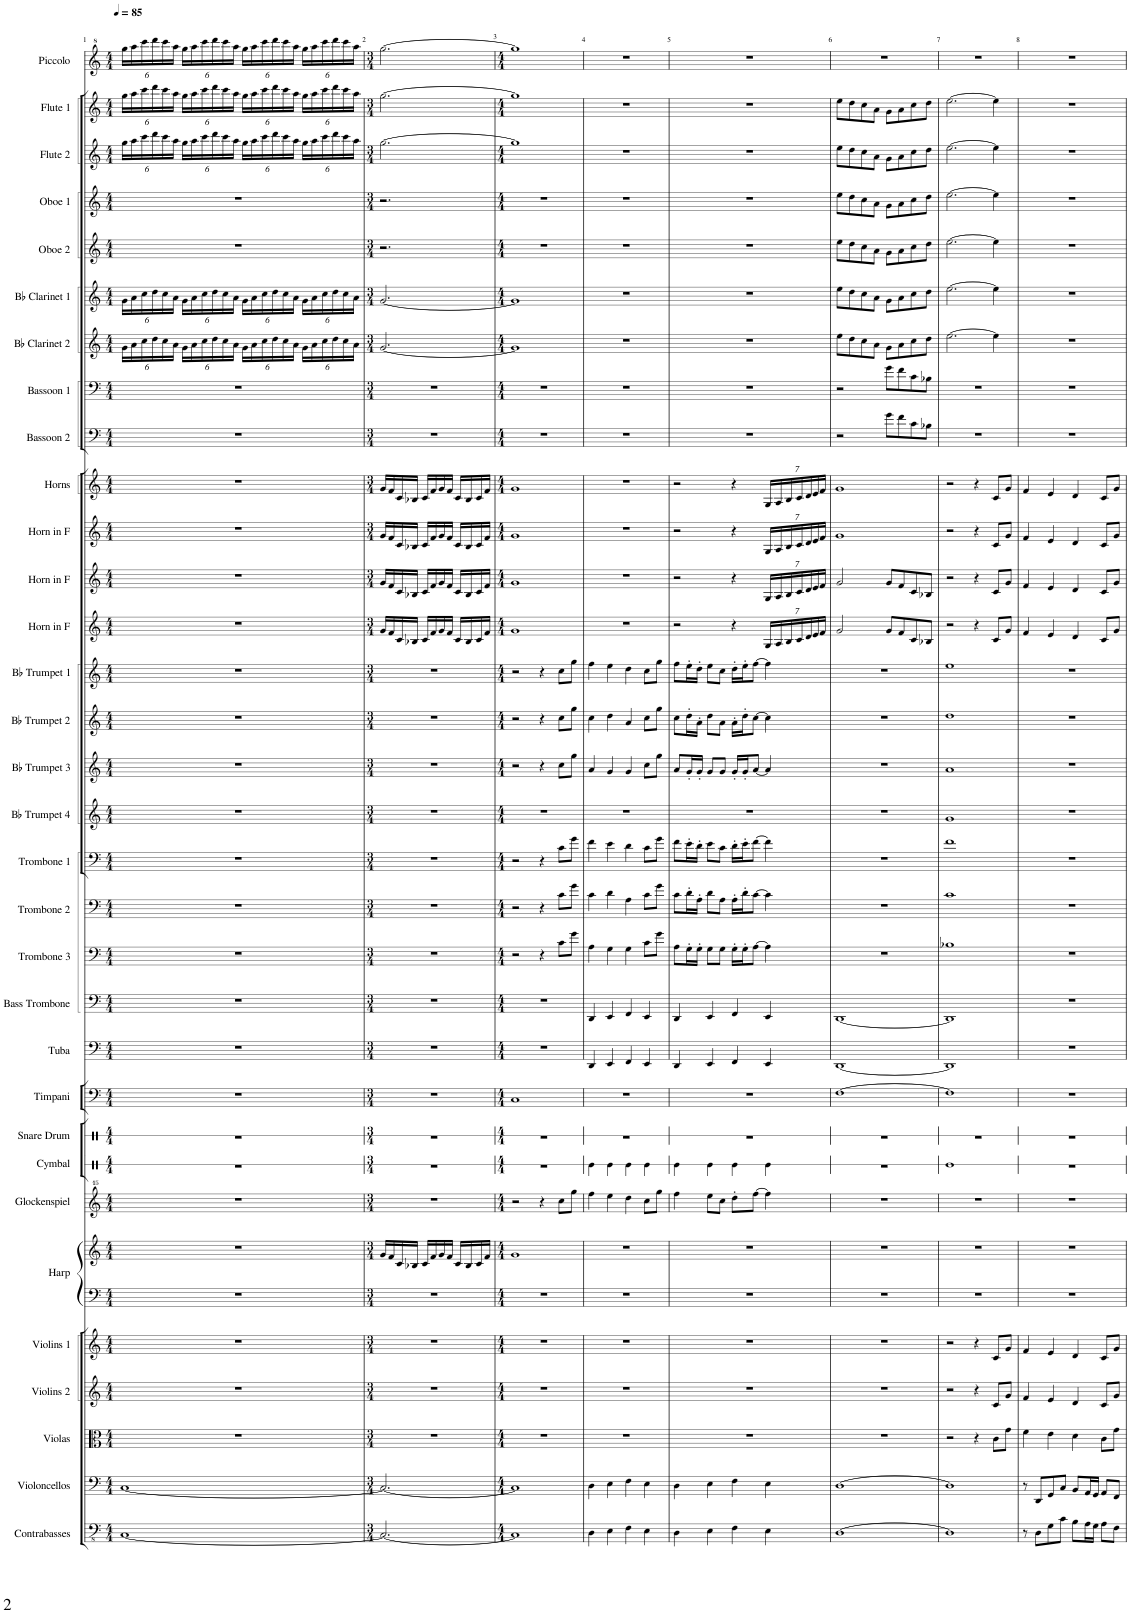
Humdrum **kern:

**kern	**kern	**kern	**kern	**kern	**kern	**kern	**kern	**kern	**kern	**kern	**kern	**kern	**kern	**kern	**kern	**kern	**kern	**kern	**kern	**kern	**kern	**kern	**kern	**kern	**kern	**kern	**kern	**kern	**kern	**kern	**kern	**kern
*part32	*part31	*part30	*part29	*part28	*part27	*part27	*part26	*part25	*part24	*part23	*part22	*part21	*part20	*part19	*part18	*part17	*part16	*part15	*part14	*part13	*part12	*part11	*part10	*part9	*part8	*part7	*part6	*part5	*part4	*part3	*part2	*part1
*staff33	*staff32	*staff31	*staff30	*staff29	*staff28	*staff27	*staff26	*staff25	*staff24	*staff23	*staff22	*staff21	*staff20	*staff19	*staff18	*staff17	*staff16	*staff15	*staff14	*staff13	*staff12	*staff11	*staff10	*staff9	*staff8	*staff7	*staff6	*staff5	*staff4	*staff3	*staff2	*staff1
*I"Contrabasses	*I"Violoncellos	*I"Violas	*I"Violins 2	*I"Violins 1	*I"Harp	*	*I"Glockenspiel	*I"Cymbal	*I"Snare Drum	*I"Timpani	*I"Tuba	*I"Bass Trombone	*I"Trombone 3	*I"Trombone 2	*I"Trombone 1	*I"Bb Trumpet 4	*I"Bb Trumpet 3	*I"Bb Trumpet 2	*I"Bb Trumpet 1	*I"Horn in F	*I"Horn in F	*I"Horn in F	*I"Horns	*I"Bassoon 2	*I"Bassoon 1	*I"Bb Clarinet 2	*I"Bb Clarinet 1	*I"Oboe 2	*I"Oboe 1	*I"Flute 2	*I"Flute 1	*I"Piccolo
*I'Cbs.	*I'Vcs.	*I'Vlas.	*I'Vlns. 2	*I'Vlns. 1	*I'Hrp.	*	*I'Glock.	*I'Cym.	*I'Sn. Dr.	*I'Timp.	*I'Tba.	*I'Bass Tbn.	*I'Tbn.3	*I'Tbn. 2	*I'Tbn. 1	*I'Bb Tpt. 4	*I'Bb Tpt.3	*I'Bb Tpt. 2	*I'Bb Tpt. 1	*	*	*	*I'Horns	*I'Bsn. 2	*I'Bsn. 1	*I'Bb Cl. 2	*I'Bb Cl. 1	*I'Ob. 2	*I'Ob. 1	*I'Fl. 2	*I'Fl. 1	*I'Picc.
*	*	*	*	*	*	*	*	*stria1	*stria1	*	*	*	*	*	*	*	*	*	*	*	*	*	*	*	*	*	*	*	*	*	*	*
*clefFv4	*clefF4	*clefC3	*clefG2	*clefG2	*clefF4	*clefG2	*clefG^^2	*clefX	*clefX	*clefF4	*clefF4	*clefF4	*clefF4	*clefF4	*clefF4	*clefG2	*clefG2	*clefG2	*clefG2	*clefG2	*clefG2	*clefG2	*clefG2	*clefF4	*clefF4	*clefG2	*clefG2	*clefG2	*clefG2	*clefG2	*clefG2	*clefG^2
*	*	*	*	*	*	*	*	*	*	*	*	*	*	*	*	*ITrd1c2	*ITrd1c2	*ITrd1c2	*ITrd1c2	*ITrd4c7	*ITrd4c7	*ITrd4c7	*ITrd4c7	*	*	*ITrd1c2	*ITrd1c2	*	*	*	*	*ITrd-7c-12
*k[]	*k[]	*k[]	*k[]	*k[]	*k[]	*k[]	*k[]	*k[]	*k[]	*k[]	*k[]	*k[]	*k[]	*k[]	*k[]	*k[]	*k[]	*k[]	*k[]	*k[]	*k[]	*k[]	*k[]	*k[]	*k[]	*k[]	*k[]	*k[]	*k[]	*k[]	*k[]	*k[]
*M4/4	*M4/4	*M4/4	*M4/4	*M4/4	*M4/4	*M4/4	*M4/4	*M4/4	*M4/4	*M4/4	*M4/4	*M4/4	*M4/4	*M4/4	*M4/4	*M4/4	*M4/4	*M4/4	*M4/4	*M4/4	*M4/4	*M4/4	*M4/4	*M4/4	*M4/4	*M4/4	*M4/4	*M4/4	*M4/4	*M4/4	*M4/4	*M4/4
*MM85	*MM85	*MM85	*MM85	*MM85	*MM85	*MM85	*MM85	*MM85	*MM85	*MM85	*MM85	*MM85	*MM85	*MM85	*MM85	*MM85	*MM85	*MM85	*MM85	*MM85	*MM85	*MM85	*MM85	*MM85	*MM85	*MM85	*MM85	*MM85	*MM85	*MM85	*MM85	*MM85
*	*	*	*	*	*	*	*	*	*	*	*	*	*	*	*	*	*	*	*	*	*	*	*	*	*	*Xbrackettup	*Xbrackettup	*	*	*Xbrackettup	*Xbrackettup	*Xbrackettup
=1	=1	=1	=1	=1	=1	=1	=1	=1	=1	=1	=1	=1	=1	=1	=1	=1	=1	=1	=1	=1	=1	=1	=1	=1	=1	=1	=1	=1	=1	=1	=1	=1
[1CC	[1C	1r	1r	1r	1r	1r	1r	1r	1r	1r	1r	1r	1r	1r	1r	1r	1r	1r	1r	1r	1r	1r	1r	1r	1r	24g\LL	24g\LL	1r	1r	24gg\LL	24gg\LL	24ggg\LL
.	.	.	.	.	.	.	.	.	.	.	.	.	.	.	.	.	.	.	.	.	.	.	.	.	.	24a\	24a\	.	.	24aa\	24aa\	24aaa\
.	.	.	.	.	.	.	.	.	.	.	.	.	.	.	.	.	.	.	.	.	.	.	.	.	.	24cc\	24cc\	.	.	24ccc\	24ccc\	24cccc\
.	.	.	.	.	.	.	.	.	.	.	.	.	.	.	.	.	.	.	.	.	.	.	.	.	.	24dd\	24dd\	.	.	24ddd\	24ddd\	24dddd\
.	.	.	.	.	.	.	.	.	.	.	.	.	.	.	.	.	.	.	.	.	.	.	.	.	.	24cc\	24cc\	.	.	24ccc\	24ccc\	24cccc\
.	.	.	.	.	.	.	.	.	.	.	.	.	.	.	.	.	.	.	.	.	.	.	.	.	.	24a\JJ	24a\JJ	.	.	24aa\JJ	24aa\JJ	24aaa\JJ
.	.	.	.	.	.	.	.	.	.	.	.	.	.	.	.	.	.	.	.	.	.	.	.	.	.	24g\LL	24g\LL	.	.	24gg\LL	24gg\LL	24ggg\LL
.	.	.	.	.	.	.	.	.	.	.	.	.	.	.	.	.	.	.	.	.	.	.	.	.	.	24a\	24a\	.	.	24aa\	24aa\	24aaa\
.	.	.	.	.	.	.	.	.	.	.	.	.	.	.	.	.	.	.	.	.	.	.	.	.	.	24cc\	24cc\	.	.	24ccc\	24ccc\	24cccc\
.	.	.	.	.	.	.	.	.	.	.	.	.	.	.	.	.	.	.	.	.	.	.	.	.	.	24dd\	24dd\	.	.	24ddd\	24ddd\	24dddd\
.	.	.	.	.	.	.	.	.	.	.	.	.	.	.	.	.	.	.	.	.	.	.	.	.	.	24cc\	24cc\	.	.	24ccc\	24ccc\	24cccc\
.	.	.	.	.	.	.	.	.	.	.	.	.	.	.	.	.	.	.	.	.	.	.	.	.	.	24a\JJ	24a\JJ	.	.	24aa\JJ	24aa\JJ	24aaa\JJ
.	.	.	.	.	.	.	.	.	.	.	.	.	.	.	.	.	.	.	.	.	.	.	.	.	.	24g\LL	24g\LL	.	.	24gg\LL	24gg\LL	24ggg\LL
.	.	.	.	.	.	.	.	.	.	.	.	.	.	.	.	.	.	.	.	.	.	.	.	.	.	24a\	24a\	.	.	24aa\	24aa\	24aaa\
.	.	.	.	.	.	.	.	.	.	.	.	.	.	.	.	.	.	.	.	.	.	.	.	.	.	24cc\	24cc\	.	.	24ccc\	24ccc\	24cccc\
.	.	.	.	.	.	.	.	.	.	.	.	.	.	.	.	.	.	.	.	.	.	.	.	.	.	24dd\	24dd\	.	.	24ddd\	24ddd\	24dddd\
.	.	.	.	.	.	.	.	.	.	.	.	.	.	.	.	.	.	.	.	.	.	.	.	.	.	24cc\	24cc\	.	.	24ccc\	24ccc\	24cccc\
.	.	.	.	.	.	.	.	.	.	.	.	.	.	.	.	.	.	.	.	.	.	.	.	.	.	24a\JJ	24a\JJ	.	.	24aa\JJ	24aa\JJ	24aaa\JJ
.	.	.	.	.	.	.	.	.	.	.	.	.	.	.	.	.	.	.	.	.	.	.	.	.	.	24g\LL	24g\LL	.	.	24gg\LL	24gg\LL	24ggg\LL
.	.	.	.	.	.	.	.	.	.	.	.	.	.	.	.	.	.	.	.	.	.	.	.	.	.	24a\	24a\	.	.	24aa\	24aa\	24aaa\
.	.	.	.	.	.	.	.	.	.	.	.	.	.	.	.	.	.	.	.	.	.	.	.	.	.	24cc\	24cc\	.	.	24ccc\	24ccc\	24cccc\
.	.	.	.	.	.	.	.	.	.	.	.	.	.	.	.	.	.	.	.	.	.	.	.	.	.	24dd\	24dd\	.	.	24ddd\	24ddd\	24dddd\
.	.	.	.	.	.	.	.	.	.	.	.	.	.	.	.	.	.	.	.	.	.	.	.	.	.	24cc\	24cc\	.	.	24ccc\	24ccc\	24cccc\
.	.	.	.	.	.	.	.	.	.	.	.	.	.	.	.	.	.	.	.	.	.	.	.	.	.	24a\JJ	24a\JJ	.	.	24aa\JJ	24aa\JJ	24aaa\JJ
=2	=2	=2	=2	=2	=2	=2	=2	=2	=2	=2	=2	=2	=2	=2	=2	=2	=2	=2	=2	=2	=2	=2	=2	=2	=2	=2	=2	=2	=2	=2	=2	=2
*M3/4	*M3/4	*M3/4	*M3/4	*M3/4	*M3/4	*M3/4	*M3/4	*M3/4	*M3/4	*M3/4	*M3/4	*M3/4	*M3/4	*M3/4	*M3/4	*M3/4	*M3/4	*M3/4	*M3/4	*M3/4	*M3/4	*M3/4	*M3/4	*M3/4	*M3/4	*M3/4	*M3/4	*M3/4	*M3/4	*M3/4	*M3/4	*M3/4
2.CC/_	2.C/_	2.r	2.r	2.r	2.r	16g/LL	2.r	2.r	2.r	2.r	2.r	2.r	2.r	2.r	2.r	2.r	2.r	2.r	2.r	16g/LL	16g/LL	16g/LL	16g/LL	2.r	2.r	[2.g/	[2.g/	2.r	2.r	[2.gg\	[2.gg\	[2.ggg\
.	.	.	.	.	.	16f/	.	.	.	.	.	.	.	.	.	.	.	.	.	16f/	16f/	16f/	16f/	.	.	.	.	.	.	.	.	.
.	.	.	.	.	.	16c/	.	.	.	.	.	.	.	.	.	.	.	.	.	16c/	16c/	16c/	16c/	.	.	.	.	.	.	.	.	.
.	.	.	.	.	.	16B-X/JJ	.	.	.	.	.	.	.	.	.	.	.	.	.	16B-X/JJ	16B-X/JJ	16B-X/JJ	16B-X/JJ	.	.	.	.	.	.	.	.	.
.	.	.	.	.	.	16c/LL	.	.	.	.	.	.	.	.	.	.	.	.	.	16c/LL	16c/LL	16c/LL	16c/LL	.	.	.	.	.	.	.	.	.
.	.	.	.	.	.	16f/	.	.	.	.	.	.	.	.	.	.	.	.	.	16f/	16f/	16f/	16f/	.	.	.	.	.	.	.	.	.
.	.	.	.	.	.	16g/	.	.	.	.	.	.	.	.	.	.	.	.	.	16g/	16g/	16g/	16g/	.	.	.	.	.	.	.	.	.
.	.	.	.	.	.	16f/JJ	.	.	.	.	.	.	.	.	.	.	.	.	.	16f/JJ	16f/JJ	16f/JJ	16f/JJ	.	.	.	.	.	.	.	.	.
.	.	.	.	.	.	16c/LL	.	.	.	.	.	.	.	.	.	.	.	.	.	16c/LL	16c/LL	16c/LL	16c/LL	.	.	.	.	.	.	.	.	.
.	.	.	.	.	.	16B-/	.	.	.	.	.	.	.	.	.	.	.	.	.	16B-/	16B-/	16B-/	16B-/	.	.	.	.	.	.	.	.	.
.	.	.	.	.	.	16c/	.	.	.	.	.	.	.	.	.	.	.	.	.	16c/	16c/	16c/	16c/	.	.	.	.	.	.	.	.	.
.	.	.	.	.	.	16f/JJ	.	.	.	.	.	.	.	.	.	.	.	.	.	16f/JJ	16f/JJ	16f/JJ	16f/JJ	.	.	.	.	.	.	.	.	.
=3	=3	=3	=3	=3	=3	=3	=3	=3	=3	=3	=3	=3	=3	=3	=3	=3	=3	=3	=3	=3	=3	=3	=3	=3	=3	=3	=3	=3	=3	=3	=3	=3
*M4/4	*M4/4	*M4/4	*M4/4	*M4/4	*M4/4	*M4/4	*M4/4	*M4/4	*M4/4	*M4/4	*M4/4	*M4/4	*M4/4	*M4/4	*M4/4	*M4/4	*M4/4	*M4/4	*M4/4	*M4/4	*M4/4	*M4/4	*M4/4	*M4/4	*M4/4	*M4/4	*M4/4	*M4/4	*M4/4	*M4/4	*M4/4	*M4/4
1CC]	1C]	1r	1r	1r	1r	1g	2r	1r	1r	1C	1r	1r	2r	2r	2r	1r	2r	2r	2r	1g	1g	1g	1g	1r	1r	1g]	1g]	1r	1r	1gg]	1gg]	1ggg]
.	.	.	.	.	.	.	4r	.	.	.	.	.	4r	4r	4r	.	4r	4r	4r	.	.	.	.	.	.	.	.	.	.	.	.	.
.	.	.	.	.	.	.	8cccc\L	.	.	.	.	.	8c\L	8c\L	8c\L	.	8cc\L	8cc\L	8cc\L	.	.	.	.	.	.	.	.	.	.	.	.	.
.	.	.	.	.	.	.	8gggg\J	.	.	.	.	.	8g\J	8g\J	8g\J	.	8gg\J	8gg\J	8gg\J	.	.	.	.	.	.	.	.	.	.	.	.	.
=4	=4	=4	=4	=4	=4	=4	=4	=4	=4	=4	=4	=4	=4	=4	=4	=4	=4	=4	=4	=4	=4	=4	=4	=4	=4	=4	=4	=4	=4	=4	=4	=4
4DD\	4D\	1r	1r	1r	1r	1r	4ffff\	4Re\	1r	1r	4DD/	4DD/	4A\	4c\	4f\	1r	4a/	4cc\	4ff\	1r	1r	1r	1r	1r	1r	1r	1r	1r	1r	1r	1r	1r
4EE\	4E\	.	.	.	.	.	4eeee\	4Re\	.	.	4EE/	4EE/	4G\	4d\	4e\	.	4g/	4dd\	4ee\	.	.	.	.	.	.	.	.	.	.	.	.	.
4FF\	4F\	.	.	.	.	.	4dddd\	4Re\	.	.	4FF/	4FF/	4G\	4A\	4d\	.	4g/	4a/	4dd\	.	.	.	.	.	.	.	.	.	.	.	.	.
4EE\	4E\	.	.	.	.	.	8cccc\L	4Re\	.	.	4EE/	4EE/	8c\L	8c\L	8c\L	.	8cc\L	8cc\L	8cc\L	.	.	.	.	.	.	.	.	.	.	.	.	.
.	.	.	.	.	.	.	8gggg\J	.	.	.	.	.	8g\J	8g\J	8g\J	.	8gg\J	8gg\J	8gg\J	.	.	.	.	.	.	.	.	.	.	.	.	.
=5	=5	=5	=5	=5	=5	=5	=5	=5	=5	=5	=5	=5	=5	=5	=5	=5	=5	=5	=5	=5	=5	=5	=5	=5	=5	=5	=5	=5	=5	=5	=5	=5
4DD\	4D\	1r	1r	1r	1r	1r	4ffff\	4Re\	1r	1r	4DD/	4DD/	8A\L	8c\L	8f\L	1r	8a/L	8cc\L	8ff\L	2r	2r	2r	2r	1r	1r	1r	1r	1r	1r	1r	1r	1r
.	.	.	.	.	.	.	.	.	.	.	.	.	16G'\L	16d'\L	16e'\L	.	16g'/L	16dd'\L	16ee'\L	.	.	.	.	.	.	.	.	.	.	.	.	.
.	.	.	.	.	.	.	.	.	.	.	.	.	16G'\JJ	16A'\JJ	16d'\JJ	.	16g'/JJ	16a'\JJ	16dd'\JJ	.	.	.	.	.	.	.	.	.	.	.	.	.
4EE\	4E\	.	.	.	.	.	8eeee\L	4Re\	.	.	4EE/	4EE/	8G\L	8d\L	8e\L	.	8g/L	8dd\L	8ee\L	.	.	.	.	.	.	.	.	.	.	.	.	.
.	.	.	.	.	.	.	8cccc\J	.	.	.	.	.	8G\J	8A\J	8c\J	.	8g/J	8a\J	8cc\J	.	.	.	.	.	.	.	.	.	.	.	.	.
4FF\	4F\	.	.	.	.	.	8dddd'\L	4Re\	.	.	4FF/	4FF/	16G'\LL	16A'\LL	16d'\LL	.	16g'/LL	16a'\LL	16dd'\LL	4r	4r	4r	4r	.	.	.	.	.	.	.	.	.
.	.	.	.	.	.	.	.	.	.	.	.	.	16G'\J	16d'\J	16e'\J	.	16g'/J	16dd'\J	16ee'\J	.	.	.	.	.	.	.	.	.	.	.	.	.
.	.	.	.	.	.	.	[8ffff\J	.	.	.	.	.	[8A\J	[8c\J	[8f\J	.	[8a/J	[8cc\J	[8ff\J	.	.	.	.	.	.	.	.	.	.	.	.	.
*	*	*	*	*	*	*	*	*	*	*	*	*	*	*	*	*	*	*	*	*Xbrackettup	*Xbrackettup	*Xbrackettup	*Xbrackettup	*	*	*	*	*	*	*	*	*
4EE\	4E\	.	.	.	.	.	4ffff\]	4Re\	.	.	4EE/	4EE/	4A\]	4c\]	4f\]	.	4a/]	4cc\]	4ff\]	28G/LL	28G/LL	28G/LL	28G/LL	.	.	.	.	.	.	.	.	.
.	.	.	.	.	.	.	.	.	.	.	.	.	.	.	.	.	.	.	.	28A/	28A/	28A/	28A/	.	.	.	.	.	.	.	.	.
.	.	.	.	.	.	.	.	.	.	.	.	.	.	.	.	.	.	.	.	28B/	28B/	28B/	28B/	.	.	.	.	.	.	.	.	.
.	.	.	.	.	.	.	.	.	.	.	.	.	.	.	.	.	.	.	.	28c/	28c/	28c/	28c/	.	.	.	.	.	.	.	.	.
.	.	.	.	.	.	.	.	.	.	.	.	.	.	.	.	.	.	.	.	28d/	28d/	28d/	28d/	.	.	.	.	.	.	.	.	.
.	.	.	.	.	.	.	.	.	.	.	.	.	.	.	.	.	.	.	.	28e/	28e/	28e/	28e/	.	.	.	.	.	.	.	.	.
.	.	.	.	.	.	.	.	.	.	.	.	.	.	.	.	.	.	.	.	28f/JJ	28f/JJ	28f/JJ	28f/JJ	.	.	.	.	.	.	.	.	.
=6	=6	=6	=6	=6	=6	=6	=6	=6	=6	=6	=6	=6	=6	=6	=6	=6	=6	=6	=6	=6	=6	=6	=6	=6	=6	=6	=6	=6	=6	=6	=6	=6
[1DD	[1D	1r	1r	1r	1r	1r	1r	1r	1r	[1F	[1DD	[1DD	1r	1r	1r	1r	1r	1r	1r	2g/	2g/	1g	1g	2r	2r	8ee\L	8ee\L	8ee\L	8ee\L	8ee\L	8ee\L	1r
.	.	.	.	.	.	.	.	.	.	.	.	.	.	.	.	.	.	.	.	.	.	.	.	.	.	8dd\	8dd\	8dd\	8dd\	8dd\	8dd\	.
.	.	.	.	.	.	.	.	.	.	.	.	.	.	.	.	.	.	.	.	.	.	.	.	.	.	8cc\	8cc\	8cc\	8cc\	8cc\	8cc\	.
.	.	.	.	.	.	.	.	.	.	.	.	.	.	.	.	.	.	.	.	.	.	.	.	.	.	8a\J	8a\J	8a\J	8a\J	8a\J	8a\J	.
.	.	.	.	.	.	.	.	.	.	.	.	.	.	.	.	.	.	.	.	8g/L	8g/L	.	.	8g\L	8g\L	8g\L	8g\L	8g\L	8g\L	8g\L	8g\L	.
.	.	.	.	.	.	.	.	.	.	.	.	.	.	.	.	.	.	.	.	8f/	8f/	.	.	8f\	8f\	8a\	8a\	8a\	8a\	8a\	8a\	.
.	.	.	.	.	.	.	.	.	.	.	.	.	.	.	.	.	.	.	.	8c/	8c/	.	.	8c\	8c\	8cc\	8cc\	8cc\	8cc\	8cc\	8cc\	.
.	.	.	.	.	.	.	.	.	.	.	.	.	.	.	.	.	.	.	.	8B-X/J	8B-X/J	.	.	8B-X\J	8B-X\J	8dd\J	8dd\J	8dd\J	8dd\J	8dd\J	8dd\J	.
=7	=7	=7	=7	=7	=7	=7	=7	=7	=7	=7	=7	=7	=7	=7	=7	=7	=7	=7	=7	=7	=7	=7	=7	=7	=7	=7	=7	=7	=7	=7	=7	=7
*k[]	*k[]	*k[]	*k[]	*k[]	*k[]	*k[]	*k[]	*	*	*k[]	*k[]	*k[]	*k[]	*k[]	*k[]	*k[]	*k[]	*k[]	*k[]	*k[]	*k[]	*k[]	*k[]	*k[]	*k[]	*k[]	*k[]	*k[]	*k[]	*k[]	*k[]	*k[]
1DD]	1D]	2r	2r	2r	1r	1r	1r	1Re	1r	1F]	1DD]	1DD]	1B-X	1c	1f	1g	1a	1dd	1ee	2r	2r	2r	2r	1r	1r	[2.ee\	[2.ee\	[2.ee\	[2.ee\	[2.ee\	[2.ee\	1r
.	.	4r	4r	4r	.	.	.	.	.	.	.	.	.	.	.	.	.	.	.	4r	4r	4r	4r	.	.	.	.	.	.	.	.	.
.	.	8c\L	8c/L	8c/L	.	.	.	.	.	.	.	.	.	.	.	.	.	.	.	8c/L	8c/L	8c/L	8c/L	.	.	4ee\]	4ee\]	4ee\]	4ee\]	4ee\]	4ee\]	.
.	.	8g\J	8g/J	8g/J	.	.	.	.	.	.	.	.	.	.	.	.	.	.	.	8g/J	8g/J	8g/J	8g/J	.	.	.	.	.	.	.	.	.
=8	=8	=8	=8	=8	=8	=8	=8	=8	=8	=8	=8	=8	=8	=8	=8	=8	=8	=8	=8	=8	=8	=8	=8	=8	=8	=8	=8	=8	=8	=8	=8	=8
8r	8r	4f\	4f/	4f/	1r	1r	1r	1r	1r	1r	1r	1r	1r	1r	1r	1r	1r	1r	1r	4f/	4f/	4f/	4f/	1r	1r	1r	1r	1r	1r	1r	1r	1r
8DD\L	8DD/L	.	.	.	.	.	.	.	.	.	.	.	.	.	.	.	.	.	.	.	.	.	.	.	.	.	.	.	.	.	.	.
8GG\	8GG/	4e\	4e/	4e/	.	.	.	.	.	.	.	.	.	.	.	.	.	.	.	4e/	4e/	4e/	4e/	.	.	.	.	.	.	.	.	.
8C\J	8C/J	.	.	.	.	.	.	.	.	.	.	.	.	.	.	.	.	.	.	.	.	.	.	.	.	.	.	.	.	.	.	.
8BB\L	8BB/L	4d\	4d/	4d/	.	.	.	.	.	.	.	.	.	.	.	.	.	.	.	4d/	4d/	4d/	4d/	.	.	.	.	.	.	.	.	.
16AA\L	16AA/L	.	.	.	.	.	.	.	.	.	.	.	.	.	.	.	.	.	.	.	.	.	.	.	.	.	.	.	.	.	.	.
16GG\JJ	16GG/JJ	.	.	.	.	.	.	.	.	.	.	.	.	.	.	.	.	.	.	.	.	.	.	.	.	.	.	.	.	.	.	.
8AA\L	8AA/L	8c\L	8c/L	8c/L	.	.	.	.	.	.	.	.	.	.	.	.	.	.	.	8c/L	8c/L	8c/L	8c/L	.	.	.	.	.	.	.	.	.
8FF\J	8FF/J	8g\J	8g/J	8g/J	.	.	.	.	.	.	.	.	.	.	.	.	.	.	.	8g/J	8g/J	8g/J	8g/J	.	.	.	.	.	.	.	.	.
=	=	=	=	=	=	=	=	=	=	=	=	=	=	=	=	=	=	=	=	=	=	=	=	=	=	=	=	=	=	=	=	=
*-	*-	*-	*-	*-	*-	*-	*-	*-	*-	*-	*-	*-	*-	*-	*-	*-	*-	*-	*-	*-	*-	*-	*-	*-	*-	*-	*-	*-	*-	*-	*-	*-
